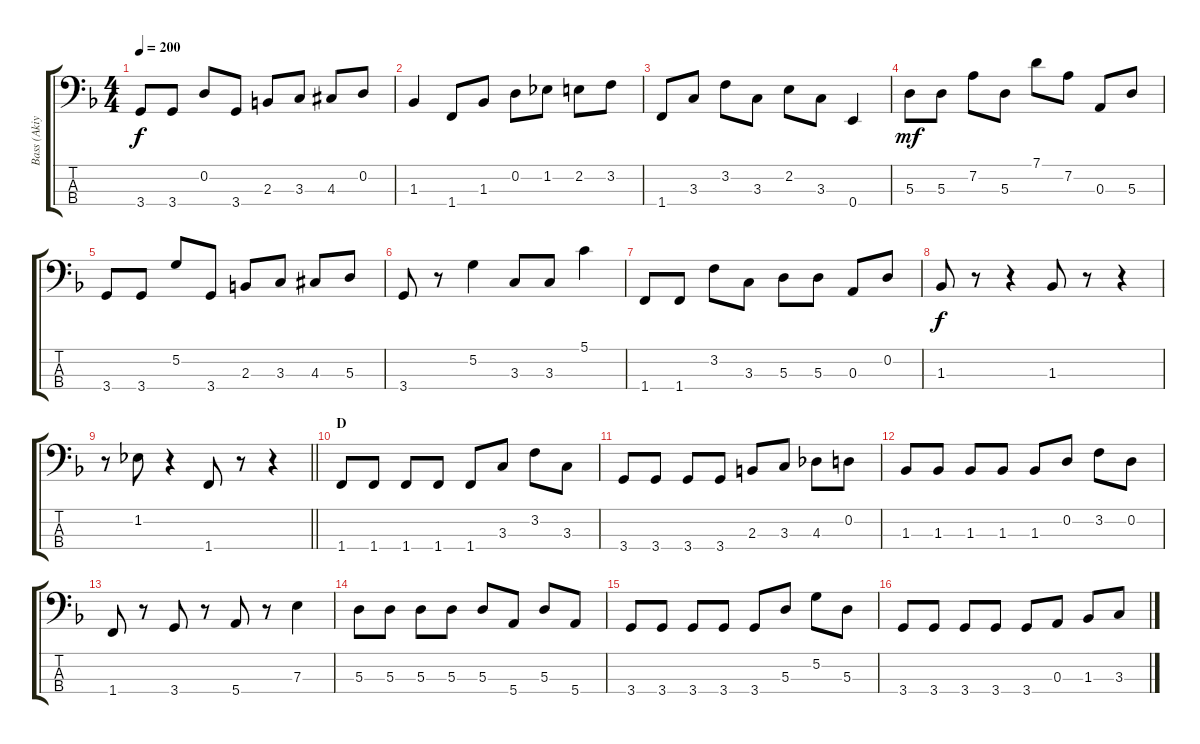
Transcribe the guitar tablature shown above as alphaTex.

\track ("Bass (Akiyama Mio)" "Bass (Akiy") {instrument electricbassfinger}
\staff {score tabs}
\tuning (G2 D2 A1 E1) {hide}
\ts (4 4)
\tempo 200
\clef f4
\ks f
3.4.8{dy f} 3.4.8 0.2.8 3.4.8 2.3.8 3.3.8 4.3{acc #}.8 0.2.8 |
1.3.4 1.4.8 1.3.8 0.2.8 1.2.8 2.2.8 3.2.8 |
1.4.8 3.3.8 3.2.8 3.3.8 2.2.8 3.3.8 0.4.4 |
5.3.8{dy mf} 5.3.8 7.2.8 5.3.8 7.1.8 7.2.8 0.3.8 5.3.8 |
3.4.8 3.4.8 5.2.8 3.4.8 2.3.8 3.3.8 4.3{acc #}.8 5.3.8 |
3.4.8 r.8 5.2.4 3.3.8 3.3.8 5.1.4 |
1.4.8 1.4.8 3.2.8 3.3.8 5.3.8 5.3.8 0.3.8 0.2.8 |
1.3.8{dy f} r.8 r.4 1.3.8 r.8 r.4 |
\barLineRight lightlight
r.8 1.2.8 r.4 1.4.8 r.8 r.4 |
\section ("" "D")
1.4.8 1.4.8 1.4.8 1.4.8 1.4.8 3.3.8 3.2.8 3.3.8 |
3.4.8 3.4.8 3.4.8 3.4.8 2.3.8 3.3.8 4.3.8 0.2.8 |
1.3.8 1.3.8 1.3.8 1.3.8 1.3.8 0.2.8 3.2.8 0.2.8 |
1.4.8 r.8 3.4.8 r.8 5.4.8 r.8 7.3.4 |
5.3.8 5.3.8 5.3.8 5.3.8 5.3.8 5.4.8 5.3.8 5.4.8 |
3.4.8 3.4.8 3.4.8 3.4.8 3.4.8 5.3.8 5.2.8 5.3.8 |
3.4.8 3.4.8 3.4.8 3.4.8 3.4.8 0.3.8 1.3.8 3.3.8
